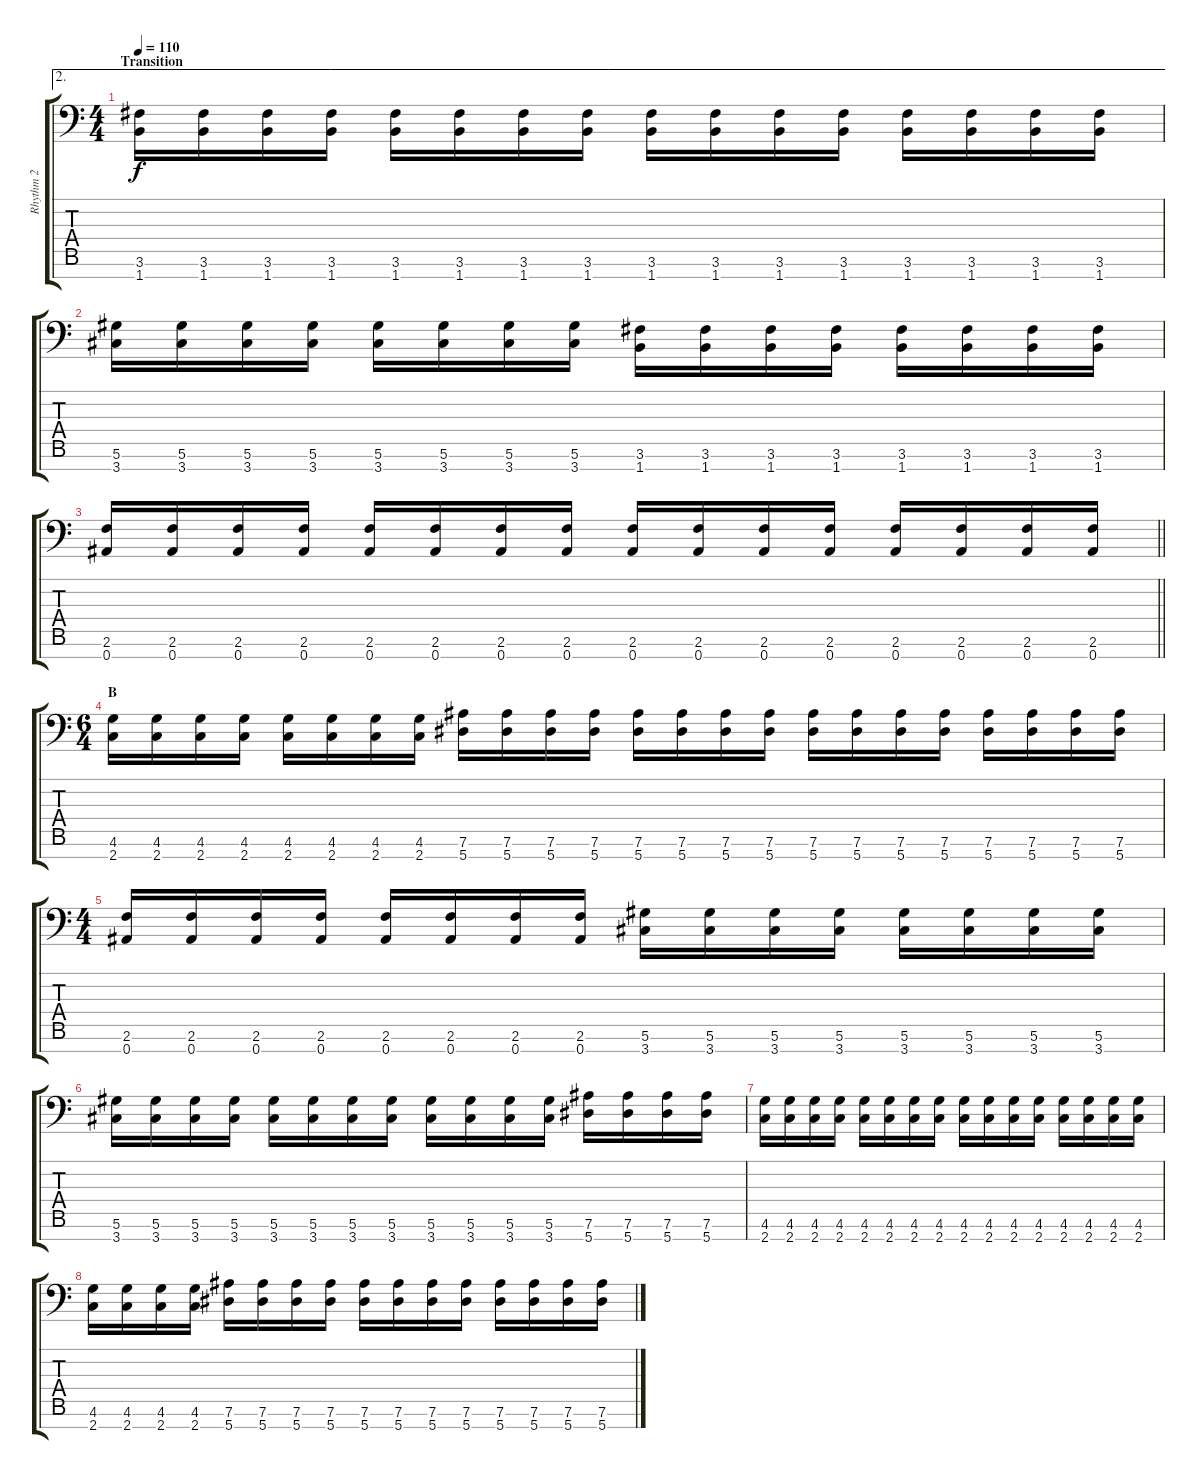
\track ("Rhythm 2" "Rhythm 2") {instrument overdrivenguitar}
\staff {score tabs}
\tuning (Eb4 Bb3 Gb3 Db3 Ab2 Eb2 Bb1) {hide}
\ae 2
\ts (4 4)
\section ("" "Transition")
\tempo 110
\clef f4
\ks c
(3.6 1.7).16{dy f} (3.6 1.7).16 (3.6 1.7).16 (3.6 1.7).16 (3.6 1.7).16 (3.6 1.7).16 (3.6 1.7).16 (3.6 1.7).16 (3.6 1.7).16 (3.6 1.7).16 (3.6 1.7).16 (3.6 1.7).16 (3.6 1.7).16 (3.6 1.7).16 (3.6 1.7).16 (3.6 1.7).16 |
(5.6 3.7).16 (5.6 3.7).16 (5.6 3.7).16 (5.6 3.7).16 (5.6 3.7).16 (5.6 3.7).16 (5.6 3.7).16 (5.6 3.7).16 (3.6 1.7).16 (3.6 1.7).16 (3.6 1.7).16 (3.6 1.7).16 (3.6 1.7).16 (3.6 1.7).16 (3.6 1.7).16 (3.6 1.7).16 |
\barLineRight lightlight
(2.6 0.7).16 (2.6 0.7).16 (2.6 0.7).16 (2.6 0.7).16 (2.6 0.7).16 (2.6 0.7).16 (2.6 0.7).16 (2.6 0.7).16 (2.6 0.7).16 (2.6 0.7).16 (2.6 0.7).16 (2.6 0.7).16 (2.6 0.7).16 (2.6 0.7).16 (2.6 0.7).16 (2.6 0.7).16 |
\ts (6 4)
\section ("" "B")
(4.6 2.7).16 (4.6 2.7).16 (4.6 2.7).16 (4.6 2.7).16 (4.6 2.7).16 (4.6 2.7).16 (4.6 2.7).16 (4.6 2.7).16 (7.6 5.7).16 (7.6 5.7).16 (7.6 5.7).16 (7.6 5.7).16 (7.6 5.7).16 (7.6 5.7).16 (7.6 5.7).16 (7.6 5.7).16 (7.6 5.7).16 (7.6 5.7).16 (7.6 5.7).16 (7.6 5.7).16 (7.6 5.7).16 (7.6 5.7).16 (7.6 5.7).16 (7.6 5.7).16 |
\ts (4 4)
(2.6 0.7).16 (2.6 0.7).16 (2.6 0.7).16 (2.6 0.7).16 (2.6 0.7).16 (2.6 0.7).16 (2.6 0.7).16 (2.6 0.7).16 (5.6 3.7).16 (5.6 3.7).16 (5.6 3.7).16 (5.6 3.7).16 (5.6 3.7).16 (5.6 3.7).16 (5.6 3.7).16 (5.6 3.7).16 |
(5.6 3.7).16 (5.6 3.7).16 (5.6 3.7).16 (5.6 3.7).16 (5.6 3.7).16 (5.6 3.7).16 (5.6 3.7).16 (5.6 3.7).16 (5.6 3.7).16 (5.6 3.7).16 (5.6 3.7).16 (5.6 3.7).16 (7.6 5.7).16 (7.6 5.7).16 (7.6 5.7).16 (7.6 5.7).16 |
(4.6 2.7).16 (4.6 2.7).16 (4.6 2.7).16 (4.6 2.7).16 (4.6 2.7).16 (4.6 2.7).16 (4.6 2.7).16 (4.6 2.7).16 (4.6 2.7).16 (4.6 2.7).16 (4.6 2.7).16 (4.6 2.7).16 (4.6 2.7).16 (4.6 2.7).16 (4.6 2.7).16 (4.6 2.7).16 |
(4.6 2.7).16 (4.6 2.7).16 (4.6 2.7).16 (4.6 2.7).16 (7.6 5.7).16 (7.6 5.7).16 (7.6 5.7).16 (7.6 5.7).16 (7.6 5.7).16 (7.6 5.7).16 (7.6 5.7).16 (7.6 5.7).16 (7.6 5.7).16 (7.6 5.7).16 (7.6 5.7).16 (7.6 5.7).16
